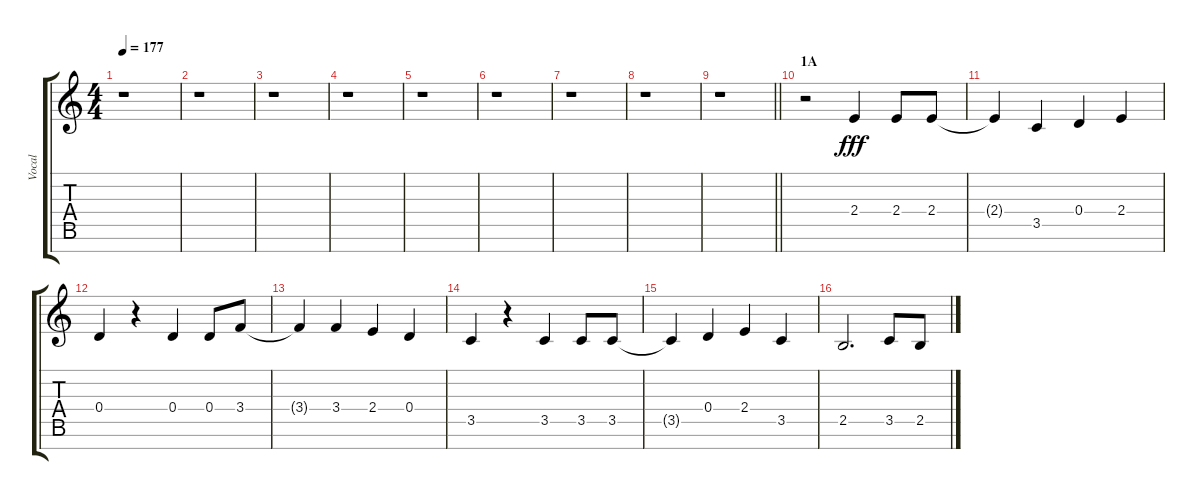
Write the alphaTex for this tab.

\track ("Vocal" "Vocal") {instrument voiceoohs}
\staff {score tabs}
\tuning (E5 B4 G4 D4 A3 E3 B2) {hide}
\ts (4 4)
\tempo 177
\clef g2
\ks c
r.1{dy fff} |
r.1 |
r.1 |
r.1 |
r.1 |
r.1 |
r.1 |
r.1 |
\barLineRight lightlight
r.1 |
\section ("" "1A")
r.2 2.4.4 2.4.8 2.4.8 |
2.4{t}.4 3.5.4 0.4.4 2.4.4 |
0.4.4 r.4 0.4.4 0.4.8 3.4.8 |
3.4{t}.4 3.4.4 2.4.4 0.4.4 |
3.5.4 r.4 3.5.4 3.5.8 3.5.8 |
3.5{t}.4 0.4.4 2.4.4 3.5.4 |
2.5.2{d} 3.5.8 2.5.8
